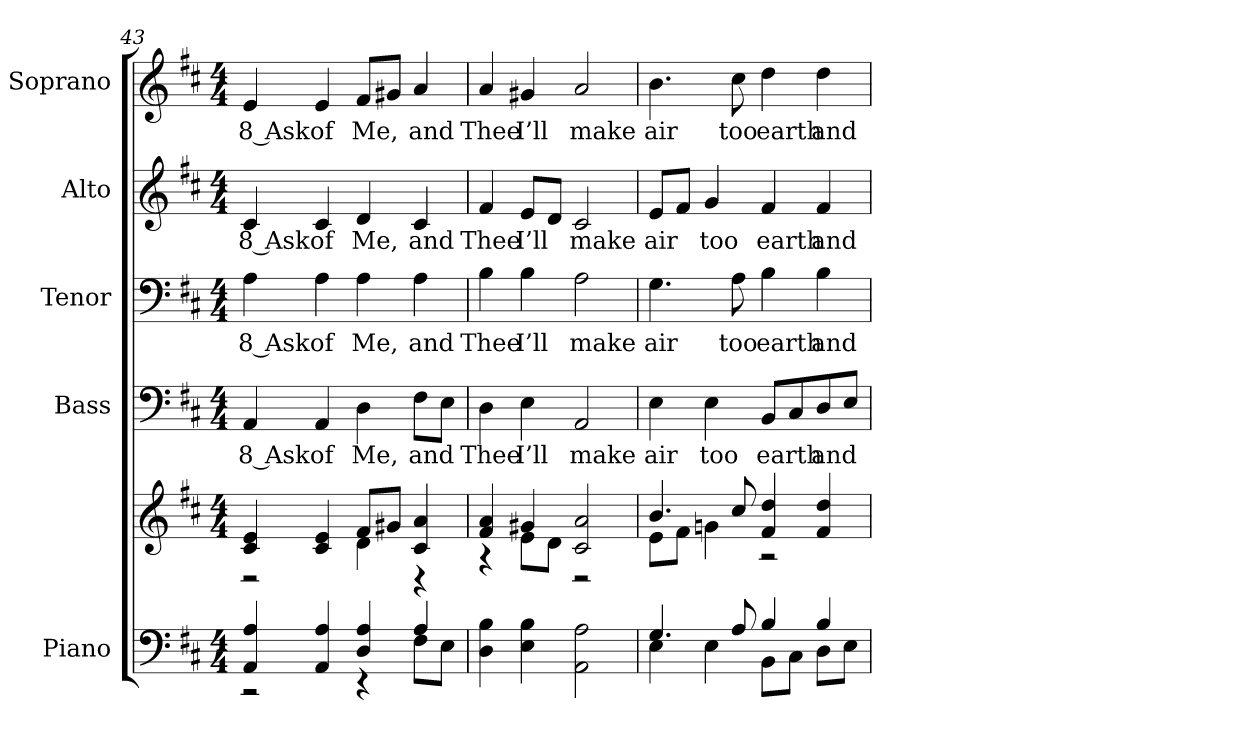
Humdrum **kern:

**kern	**kern	**kern	**text	**kern	**text	**kern	**text	**kern	**text
*part5	*part5	*part4	*part4	*part3	*part3	*part2	*part2	*part1	*part1
*staff6	*staff5	*staff4	*staff4	*staff3	*staff3	*staff2	*staff2	*staff1	*staff1
*I"Piano	*	*I"Bass	*	*I"Tenor	*	*I"Alto	*	*I"Soprano	*
*I'Pno.	*	*I'B.	*	*	*	*I'A.	*	*I'S.	*
!!LO:PB:g=z
*clefF4	*clefG2	*clefF4	*	*clefF4	*	*clefG2	*	*clefG2	*
*k[f#c#]	*k[f#c#]	*k[f#c#]	*	*k[f#c#]	*	*k[f#c#]	*	*k[f#c#]	*
*D:	*D:	*D:	*	*D:	*	*D:	*	*D:	*
*M4/4	*M4/4	*M4/4	*	*M4/4	*	*M4/4	*	*M4/4	*
=43	=43	=43	=43	=43	=43	=43	=43	=43	=43
*^	*^	*	*	*	*	*	*	*	*
!	!	!	!	!	!LO:LY:b:color=#000000	!	!	!	!	!	!
!	!	!	!	!	!	!	!LO:LY:b:color=#000000	!	!	!	!
!	!	!	!	!	!	!	!	!	!LO:LY:b:color=#000000	!	!
!	!	!	!	!	!	!	!	!	!	!	!LO:LY:b:color=#000000
4AAi/ 4Ai	2r	4c#i/ 4ei	2r	4AAi/	8 Ask	4Ai\	8 Ask	4c#i/	8 Ask	4ei/	8 Ask
!	!	!	!	!	!LO:LY:b:color=#000000	!	!	!	!	!	!
!	!	!	!	!	!	!	!LO:LY:b:color=#000000	!	!	!	!
!	!	!	!	!	!	!	!	!	!LO:LY:b:color=#000000	!	!
!	!	!	!	!	!	!	!	!	!	!	!LO:LY:b:color=#000000
4AAi/ 4Ai	.	4c#i/ 4ei	.	4AAi/	of	4Ai\	of	4c#i/	of	4ei/	of
!	!	!	!	!	!LO:LY:b:color=#000000	!	!	!	!	!	!
!	!	!	!	!	!	!	!LO:LY:b:color=#000000	!	!	!	!
!	!	!	!	!	!	!	!	!	!LO:LY:b:color=#000000	!	!
!	!	!	!	!	!	!	!	!	!	!	!LO:LY:b:color=#000000
4Di/ 4Ai	4r	8f#i/L	4di\	4Di\	Me,	4Ai\	Me,	4di/	Me,	8f#i/L	Me,
.	.	8g#Xi/J	.	.	.	.	.	.	.	8g#Xi/J	.
!	!	!	!	!	!LO:LY:b:color=#000000	!	!	!	!	!	!
!	!	!	!	!	!	!	!LO:LY:b:color=#000000	!	!	!	!
!	!	!	!	!	!	!	!	!	!LO:LY:b:color=#000000	!	!
!	!	!	!	!	!	!	!	!	!	!	!LO:LY:b:color=#000000
4Ai/	8F#i\L	4c#i/ 4ai	4r	8F#i\L	and	4Ai\	and	4c#i/	and	4ai/	and
.	8Ei\J	.	.	8Ei\J	.	.	.	.	.	.	.
*v	*v	*	*	*	*	*	*	*	*	*	*
=44	=44	=44	=44	=44	=44	=44	=44	=44	=44	=44
*^	*	*	*	*	*	*	*	*	*	*
!	!	!	!	!	!LO:LY:b:color=#000000	!	!	!	!	!	!
*v	*v	*	*	*	*	*	*	*	*	*	*
*^	*	*	*	*	*	*	*	*	*	*
!	!	!	!	!	!	!	!LO:LY:b:color=#000000	!	!	!	!
*v	*v	*	*	*	*	*	*	*	*	*	*
*^	*	*	*	*	*	*	*	*	*	*
!	!	!	!	!	!	!	!	!	!LO:LY:b:color=#000000	!	!
*v	*v	*	*	*	*	*	*	*	*	*	*
*^	*	*	*	*	*	*	*	*	*	*
!	!	!	!	!	!	!	!	!	!	!	!LO:LY:b:color=#000000
*v	*v	*	*	*	*	*	*	*	*	*	*
4Di\ 4Bi	4f#i/ 4ai	4r	4Di\	Thee	4Bi\	Thee	4f#i/	Thee	4ai/	Thee
!	!	!	!	!LO:LY:b:color=#000000	!	!	!	!	!	!
!	!	!	!	!	!	!LO:LY:b:color=#000000	!	!	!	!
!	!	!	!	!	!	!	!	!LO:LY:b:color=#000000	!	!
!	!	!	!	!	!	!	!	!	!	!LO:LY:b:color=#000000
4Ei\ 4Bi	4g#Xi/	8ei\L	4Ei\	I’ll	4Bi\	I’ll	8ei/L	I’ll	4g#Xi/	I’ll
.	.	8di\J	.	.	.	.	8di/J	.	.	.
!	!	!	!	!LO:LY:b:color=#000000	!	!	!	!	!	!
!	!	!	!	!	!	!LO:LY:b:color=#000000	!	!	!	!
!	!	!	!	!	!	!	!	!LO:LY:b:color=#000000	!	!
!	!	!	!	!	!	!	!	!	!	!LO:LY:b:color=#000000
2AAi\ 2Ai	2c#i/ 2ai	2r	2AAi/	make	2Ai\	make	2c#i/	make	2ai/	make
=45	=45	=45	=45	=45	=45	=45	=45	=45	=45	=45
*^	*	*	*	*	*	*	*	*	*	*
!	!	!	!	!	!LO:LY:b:color=#000000	!	!	!	!	!	!
!	!	!	!	!	!	!	!LO:LY:b:color=#000000	!	!	!	!
!	!	!	!	!	!	!	!	!	!LO:LY:b:color=#000000	!	!
!	!	!	!	!	!	!	!	!	!	!	!LO:LY:b:color=#000000
4.Gi/	4Ei\	4.bi/	8ei\L	4Ei\	air	4.Gi\	air	8ei/L	air	4.bi\	air
.	.	.	8f#i\J	.	.	.	.	8f#i/J	.	.	.
!	!	!	!	!	!LO:LY:b:color=#000000	!	!	!	!	!	!
!	!	!	!	!	!	!	!	!	!LO:LY:b:color=#000000	!	!
.	4Ei\	.	4gni\	4Ei\	too	.	.	4gi/	too	.	.
!	!	!	!	!	!	!	!LO:LY:b:color=#000000	!	!	!	!
!	!	!	!	!	!	!	!	!	!	!	!LO:LY:b:color=#000000
8Ai/	.	8cc#i/	.	.	.	8Ai\	too	.	.	8cc#i\	too
!	!	!	!	!	!LO:LY:b:color=#000000	!	!	!	!	!	!
!	!	!	!	!	!	!	!LO:LY:b:color=#000000	!	!	!	!
!	!	!	!	!	!	!	!	!	!LO:LY:b:color=#000000	!	!
!	!	!	!	!	!	!	!	!	!	!	!LO:LY:b:color=#000000
4Bi/	8BBi\L	4f#i/ 4ddi	2r	8BBi/L	earth	4Bi\	earth	4f#i/	earth	4ddi\	earth
.	8C#i\J	.	.	8C#i/	.	.	.	.	.	.	.
!	!	!	!	!	!LO:LY:b:color=#000000	!	!	!	!	!	!
!	!	!	!	!	!	!	!LO:LY:b:color=#000000	!	!	!	!
!	!	!	!	!	!	!	!	!	!LO:LY:b:color=#000000	!	!
!	!	!	!	!	!	!	!	!	!	!	!LO:LY:b:color=#000000
4Bi/	8Di\L	4f#i/ 4ddi	.	8Di/	and	4Bi\	and	4f#i/	and	4ddi\	and
.	8Ei\J	.	.	8Ei/J	.	.	.	.	.	.	.
*v	*v	*	*	*	*	*	*	*	*	*	*
*	*v	*v	*	*	*	*	*	*	*	*
=	=	=	=	=	=	=	=	=	=
*-	*-	*-	*-	*-	*-	*-	*-	*-	*-
